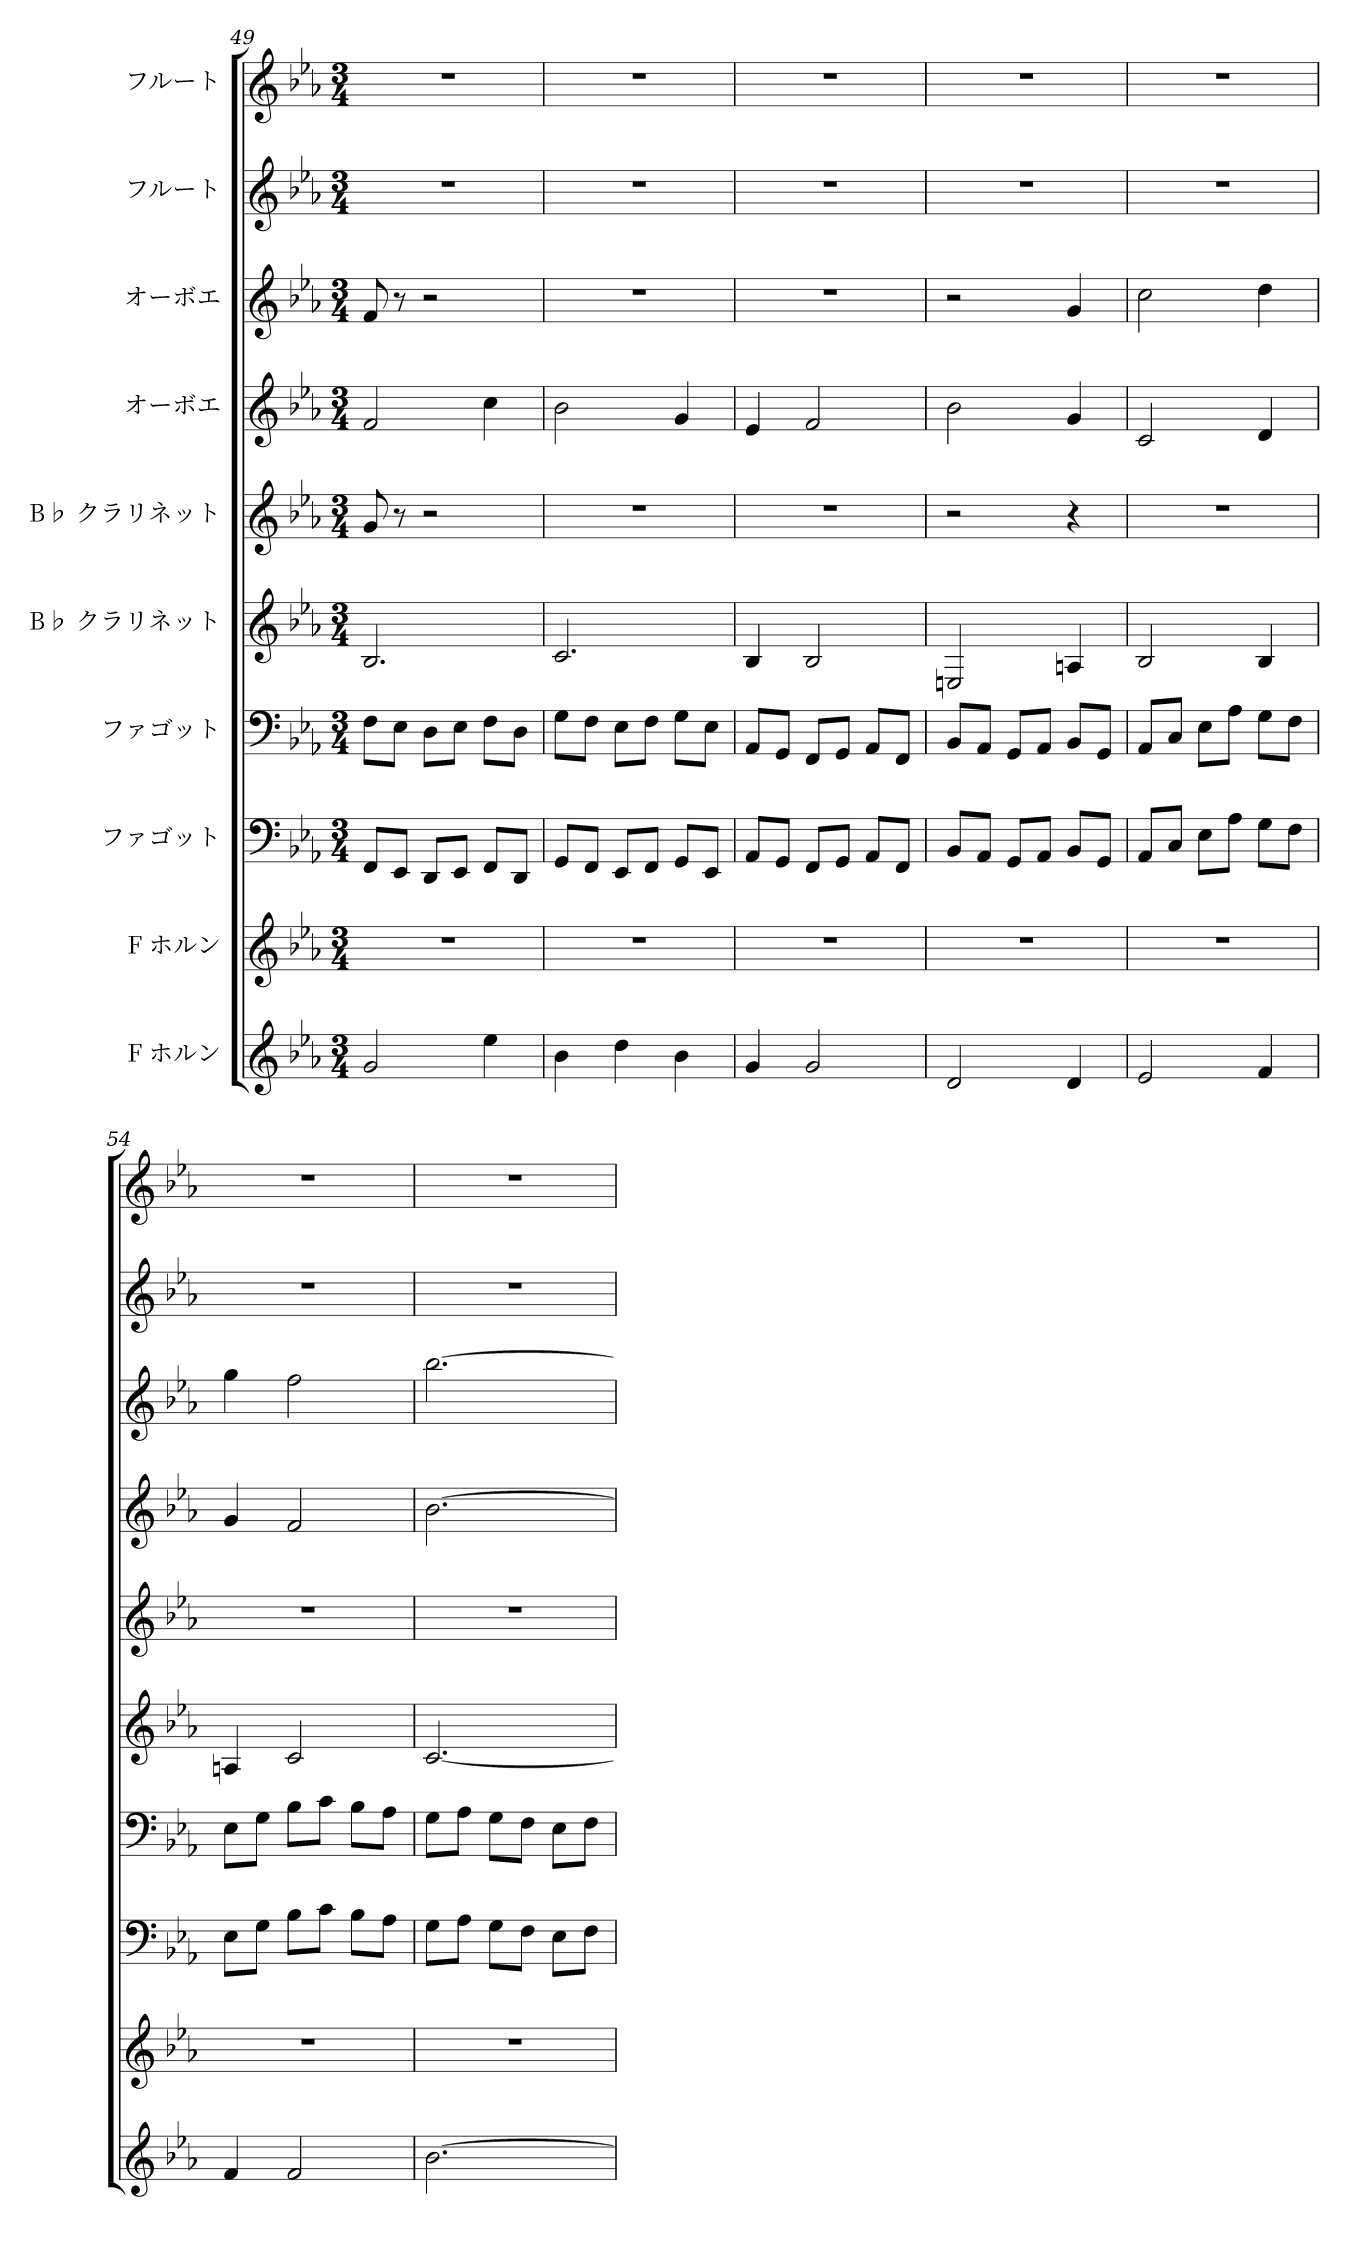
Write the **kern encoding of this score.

**kern	**kern	**kern	**kern	**kern	**kern	**kern	**kern	**kern	**kern
*part10	*part9	*part8	*part7	*part6	*part5	*part4	*part3	*part2	*part1
*staff10	*staff9	*staff8	*staff7	*staff6	*staff5	*staff4	*staff3	*staff2	*staff1
*I"F ホルン	*I"F ホルン	*I"ファゴット	*I"ファゴット	*I"B♭ クラリネット	*I"B♭ クラリネット	*I"オーボエ	*I"オーボエ	*I"フルート	*I"フルート
*clefG2	*clefG2	*clefF4	*clefF4	*clefG2	*clefG2	*clefG2	*clefG2	*clefG2	*clefG2
*ITrd4c7	*ITrd4c7	*	*	*ITrd1c2	*ITrd1c2	*	*	*	*
*k[b-e-a-d-]	*k[b-e-a-d-]	*k[b-e-a-]	*k[b-e-a-]	*k[b-e-a-d-g-]	*k[b-e-a-d-g-]	*k[b-e-a-]	*k[b-e-a-]	*k[b-e-a-]	*k[b-e-a-]
*M3/4	*M3/4	*M3/4	*M3/4	*M3/4	*M3/4	*M3/4	*M3/4	*M3/4	*M3/4
=49	=49	=49	=49	=49	=49	=49	=49	=49	=49
2c/	2.r	8FF/L	8F\L	2.A-/	8f/	2f/	8f/	2.r	2.r
.	.	8EE-/J	8E-\J	.	8r	.	8r	.	.
.	.	8DD/L	8D\L	.	2r	.	2r	.	.
.	.	8EE-/J	8E-\J	.	.	.	.	.	.
4a-\	.	8FF/L	8F\L	.	.	4cc\	.	.	.
.	.	8DD/J	8D\J	.	.	.	.	.	.
!!LO:PB:g=z
=50	=50	=50	=50	=50	=50	=50	=50	=50	=50
4e-\	2.r	8GG/L	8G\L	2.B-/	2.r	2b-\	2.r	2.r	2.r
.	.	8FF/J	8F\J	.	.	.	.	.	.
4g\	.	8EE-/L	8E-\L	.	.	.	.	.	.
.	.	8FF/J	8F\J	.	.	.	.	.	.
4e-\	.	8GG/L	8G\L	.	.	4g/	.	.	.
.	.	8EE-/J	8E-\J	.	.	.	.	.	.
=51	=51	=51	=51	=51	=51	=51	=51	=51	=51
4c/	2.r	8AA-/L	8AA-/L	4A-/	2.r	4e-/	2.r	2.r	2.r
.	.	8GG/J	8GG/J	.	.	.	.	.	.
2c/	.	8FF/L	8FF/L	2A-/	.	2f/	.	.	.
.	.	8GG/J	8GG/J	.	.	.	.	.	.
.	.	8AA-/L	8AA-/L	.	.	.	.	.	.
.	.	8FF/J	8FF/J	.	.	.	.	.	.
=52	=52	=52	=52	=52	=52	=52	=52	=52	=52
2G/	2.r	8BB-/L	8BB-/L	2Dn/	2r	2b-\	2r	2.r	2.r
.	.	8AA-/J	8AA-/J	.	.	.	.	.	.
.	.	8GG/L	8GG/L	.	.	.	.	.	.
.	.	8AA-/J	8AA-/J	.	.	.	.	.	.
4G/	.	8BB-/L	8BB-/L	4Gn/	4r	4g/	4g/	.	.
.	.	8GG/J	8GG/J	.	.	.	.	.	.
=53	=53	=53	=53	=53	=53	=53	=53	=53	=53
2A-/	2.r	8AA-/L	8AA-/L	2A-/	2.r	2c/	2cc\	2.r	2.r
.	.	8C/J	8C/J	.	.	.	.	.	.
.	.	8E-\L	8E-\L	.	.	.	.	.	.
.	.	8A-\J	8A-\J	.	.	.	.	.	.
4B-/	.	8G\L	8G\L	4A-/	.	4d/	4dd\	.	.
.	.	8F\J	8F\J	.	.	.	.	.	.
=54	=54	=54	=54	=54	=54	=54	=54	=54	=54
4B-/	2.r	8E-\L	8E-\L	4Gn/	2.r	4g/	4gg\	2.r	2.r
.	.	8G\J	8G\J	.	.	.	.	.	.
2B-/	.	8B-\L	8B-\L	2B-/	.	2f/	2ff\	.	.
.	.	8c\J	8c\J	.	.	.	.	.	.
.	.	8B-\L	8B-\L	.	.	.	.	.	.
.	.	8A-\J	8A-\J	.	.	.	.	.	.
=55	=55	=55	=55	=55	=55	=55	=55	=55	=55
[2.e-\	2.r	8G\L	8G\L	[2.B-/	2.r	[2.b-\	[2.bb-\	2.r	2.r
.	.	8A-\J	8A-\J	.	.	.	.	.	.
.	.	8G\L	8G\L	.	.	.	.	.	.
.	.	8F\J	8F\J	.	.	.	.	.	.
.	.	8E-\L	8E-\L	.	.	.	.	.	.
.	.	8F\J	8F\J	.	.	.	.	.	.
=	=	=	=	=	=	=	=	=	=
*-	*-	*-	*-	*-	*-	*-	*-	*-	*-
